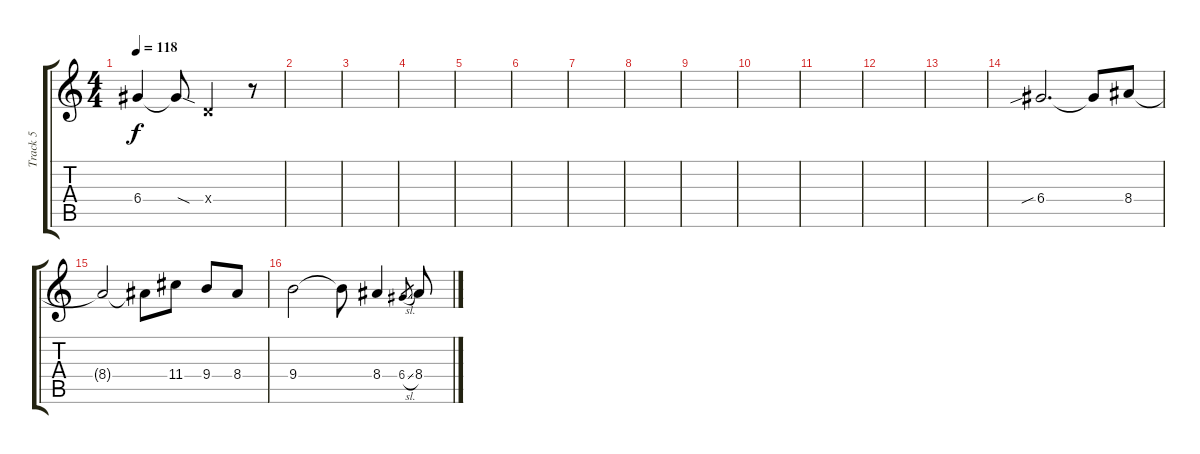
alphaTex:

\track ("Track 5" "Track 5") {instrument overdrivenguitar}
\staff {score tabs}
\tuning (E4 B3 G3 D3 A2 E2) {hide}
\ts (4 4)
\tempo 118
\clef g2
\ks c
6.4{t}.4{dy f} 6.4{sod t}.8 0.4{x}.2 r.8 |
|
|
|
|
|
|
|
|
|
|
|
|
6.4{sib}.2{d} 6.4{t}.8 8.4.8 |
8.4{t}.2 8.4{t}.8 11.4.8 9.4.8 8.4.8 |
9.4.2 9.4{t}.8 8.4.4 6.4{sl}.8{gr} 8.4.8
